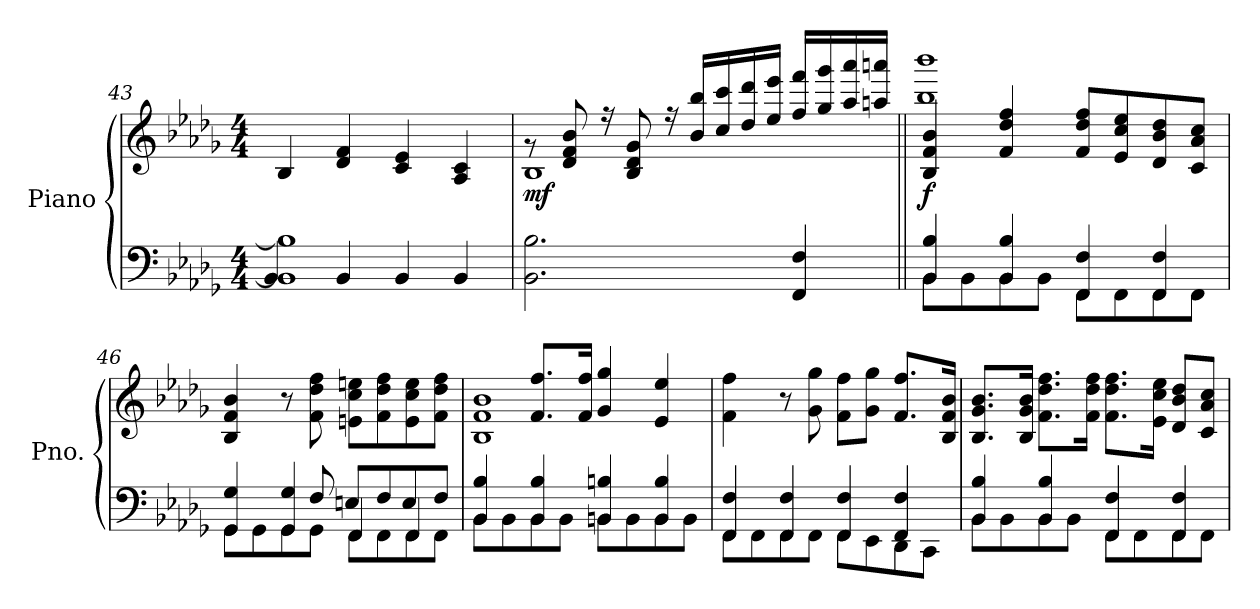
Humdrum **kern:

**kern	**kern	**dynam
*part1	*part1	*part1
*staff2	*staff1	*staff1/2
*I"Piano	*	*
*I'Pno.	*	*
!!LO:LB:g=z
*clefF4	*clefG2	*
*k[b-e-a-d-g-]	*k[b-e-a-d-g-]	*
*M4/4	*M4/4	*
=43	=43	=43
*^	*	*
1BB-] 1B-]	4BB-/	4B-/	.
.	4BB-/	4d-/ 4f/	.
.	4BB-/	4c/ 4e-/	.
.	4BB-/	4A-/ 4c/	.
=44	=44	=44	=44
*	*	*^	*
!	!	!	!	!LO:DY:b
*v	*v	*	*	*
2.BB-\ 2.B-\	8rg	1B-	mf
.	8d-/ 8f/ 8b-/	.	.
.	16r	.	.
.	8B-/ 8d-/ 8g-/	.	.
.	16r	.	.
.	16b-/ 16bb-/LL	.	.
.	16cc/ 16ccc/	.	.
.	16dd-/ 16ddd-/	.	.
.	16ee-/ 16eee-/JJ	.	.
4FF/ 4F/	16ff/ 16fff/LL	.	.
.	16gg-/ 16ggg-/	.	.
.	16aa-/ 16aaa-/	.	.
.	16aan/ 16aaan/JJ	.	.
=45||	=45||	=45||	=45||
*^	*	*	*
!	!	!	!	!LO:DY:b
4BB-/ 4B-/	8BB-\L	4B-/ 4f/ 4b-/	1bb- 1bbb-	f
.	8BB-\	.	.	.
4BB-/ 4B-/	8BB-\	4f/ 4dd-/ 4ff/	.	.
.	8BB-\J	.	.	.
4FF/ 4F/	8FF\L	8f/ 8dd-/ 8ff/L	.	.
.	8FF\	8e-/ 8cc/ 8ee-/	.	.
4FF/ 4F/	8FF\	8d-/ 8b-/ 8dd-/	.	.
.	8FF\J	8c/ 8a-/ 8cc/J	.	.
*	*	*v	*v	*
=46	=46	=46	=46
*	*^	*	*
4GG-/ 4G-/	4.ryy	8GG-\L	4B-/ 4f/ 4b-/	.
.	.	8GG-\	.	.
4GG-/ 4G-/	.	8GG-\	8r	.
.	8F/	8GG-\J	8f\ 8dd-\ 8ff\	.
4FF/	8En/L	8FF\L	8en\ 8cc\ 8een\L	.
.	8F/	8FF\	8f\ 8dd-\ 8ff\	.
4FF/	8E/	8FF\	8e\ 8cc\ 8ee\	.
.	8F/J	8FF\J	8f\ 8dd-\ 8ff\J	.
*	*v	*v	*	*
!!LO:LB:g=z
=47	=47	=47	=47
*	*	*^	*
4BB-/ 4B-/	8BB-\L	1B- 1f 1b-	4ryy	.
.	8BB-\	.	.	.
4BB-/ 4B-/	8BB-\	.	8.f/ 8.ff/L	.
.	8BB-\J	.	.	.
.	.	.	16f/ 16ff/Jk	.
4BBn/ 4Bn/	8BB\L	.	4g-/ 4gg-/	.
.	8BB\	.	.	.
4BB/ 4B/	8BB\	.	4e-/ 4ee-/	.
.	8BB\J	.	.	.
*	*	*v	*v	*
=48	=48	=48	=48
4FF/ 4F/	8FF\L	4f\ 4ff\	.
.	8FF\	.	.
4FF/ 4F/	8FF\	8r	.
.	8FF\J	8g-\ 8gg-\	.
4FF/ 4F/	8FF\L	8f\ 8ff\L	.
.	8EE-\	8g-\ 8gg-\J	.
4FF/ 4F/	8DD-\	8.f/ 8.ff/L	.
.	8CC\J	.	.
.	.	16B-/ 16f/ 16b-/Jk	.
=49	=49	=49	=49
4BB-/ 4B-/	8BB-\L	8.B-/ 8.g-/ 8.b-/L	.
.	8BB-\	.	.
.	.	16B-/ 16g-/ 16b-/Jk	.
4BB-/ 4B-/	8BB-\	8.f\ 8.dd-\ 8.ff\L	.
.	8BB-\J	.	.
.	.	16f\ 16dd-\ 16ff\Jk	.
4FF/ 4F/	8FF\L	8.f\ 8.dd-\ 8.ff\L	.
.	8FF\	.	.
.	.	16e-\ 16cc\ 16ee-\Jk	.
4FF/ 4F/	8FF\	8d-/ 8b-/ 8dd-/L	.
.	8FF\J	8c/ 8a-/ 8cc/J	.
*v	*v	*	*
=	=	=
*-	*-	*-
